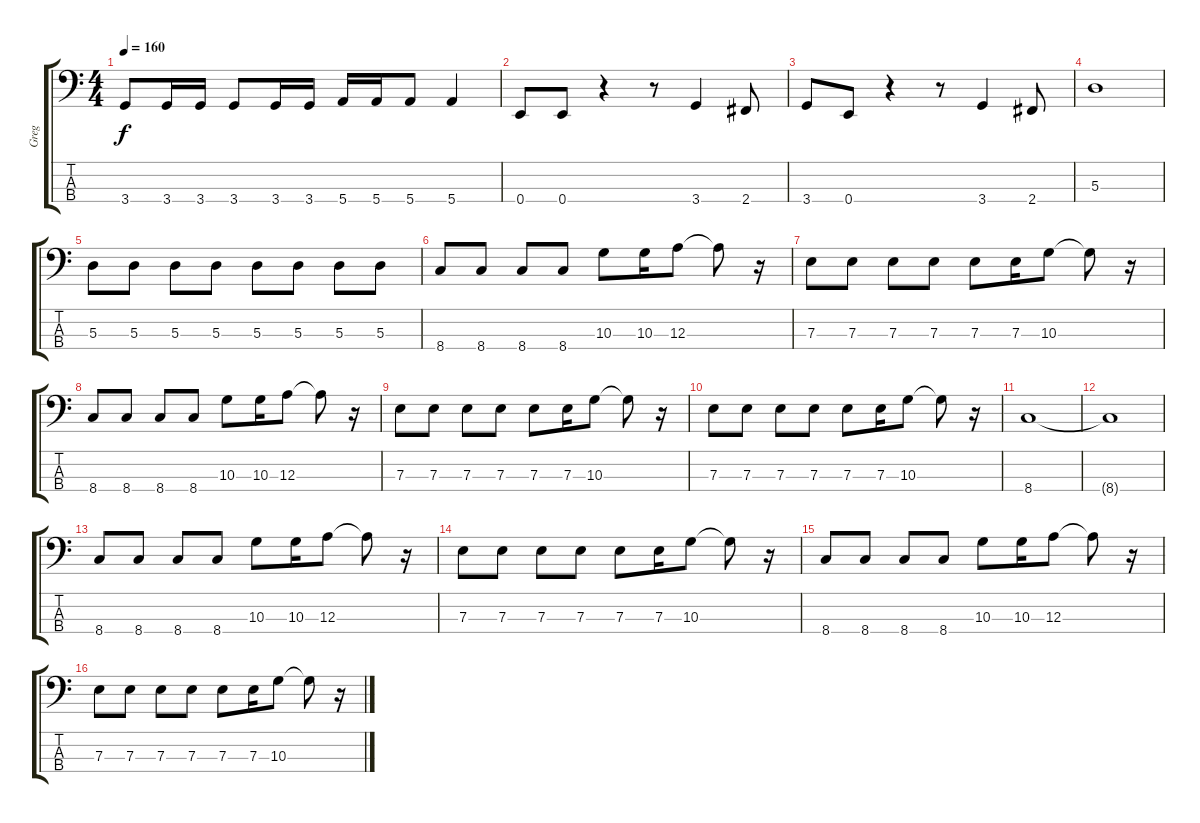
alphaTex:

\track ("Greg" "Greg") {instrument electricbasspick}
\staff {score tabs}
\tuning (G2 D2 A1 E1) {hide}
\ts (4 4)
\tempo 160
\clef f4
\ks c
3.4.8{dy f} 3.4.16 3.4.16 3.4.8 3.4.16 3.4.16 5.4.16 5.4.16 5.4.8 5.4.4 |
0.4.8 0.4.8 r.4 r.8 3.4.4 2.4.8 |
3.4.8 0.4.8 r.4 r.8 3.4.4 2.4.8 |
5.3.1 |
5.3.8 5.3.8 5.3.8 5.3.8 5.3.8 5.3.8 5.3.8 5.3.8 |
8.4.8 8.4.8 8.4.8 8.4.8 10.3.8 10.3.16 12.3.8 12.3{t}.8 r.16 |
7.3.8 7.3.8 7.3.8 7.3.8 7.3.8 7.3.16 10.3.8 10.3{t}.8 r.16 |
8.4.8 8.4.8 8.4.8 8.4.8 10.3.8 10.3.16 12.3.8 12.3{t}.8 r.16 |
7.3.8 7.3.8 7.3.8 7.3.8 7.3.8 7.3.16 10.3.8 10.3{t}.8 r.16 |
7.3.8 7.3.8 7.3.8 7.3.8 7.3.8 7.3.16 10.3.8 10.3{t}.8 r.16 |
8.4.1 |
8.4{t}.1 |
8.4.8 8.4.8 8.4.8 8.4.8 10.3.8 10.3.16 12.3.8 12.3{t}.8 r.16 |
7.3.8 7.3.8 7.3.8 7.3.8 7.3.8 7.3.16 10.3.8 10.3{t}.8 r.16 |
8.4.8 8.4.8 8.4.8 8.4.8 10.3.8 10.3.16 12.3.8 12.3{t}.8 r.16 |
7.3.8 7.3.8 7.3.8 7.3.8 7.3.8 7.3.16 10.3.8 10.3{t}.8 r.16
